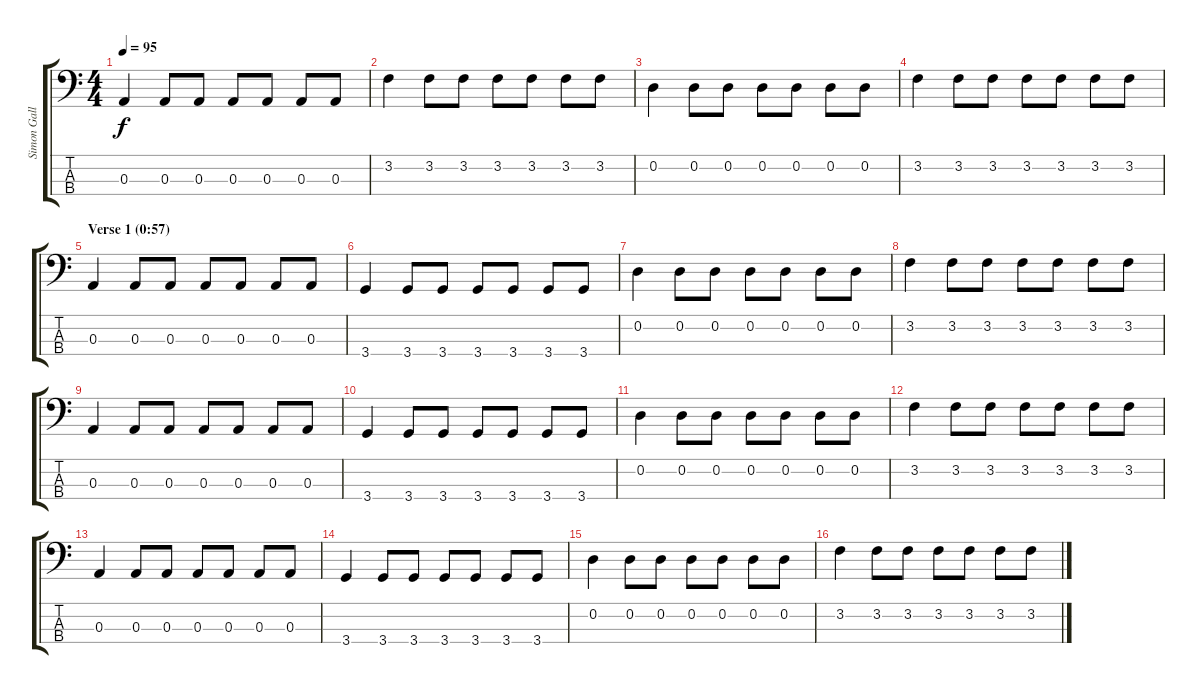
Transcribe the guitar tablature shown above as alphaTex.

\track ("Simon Gallup (bass)" "Simon Gall") {instrument electricbasspick}
\staff {score tabs}
\tuning (G2 D2 A1 E1) {hide}
\ts (4 4)
\tempo 95
\clef f4
\ks c
0.3.4{dy f} 0.3.8 0.3.8 0.3.8 0.3.8 0.3.8 0.3.8 |
3.2.4 3.2.8 3.2.8 3.2.8 3.2.8 3.2.8 3.2.8 |
0.2.4 0.2.8 0.2.8 0.2.8 0.2.8 0.2.8 0.2.8 |
3.2.4 3.2.8 3.2.8 3.2.8 3.2.8 3.2.8 3.2.8 |
\section ("" "Verse 1 (0:57)")
0.3.4 0.3.8 0.3.8 0.3.8 0.3.8 0.3.8 0.3.8 |
3.4.4 3.4.8 3.4.8 3.4.8 3.4.8 3.4.8 3.4.8 |
0.2.4 0.2.8 0.2.8 0.2.8 0.2.8 0.2.8 0.2.8 |
3.2.4 3.2.8 3.2.8 3.2.8 3.2.8 3.2.8 3.2.8 |
0.3.4 0.3.8 0.3.8 0.3.8 0.3.8 0.3.8 0.3.8 |
3.4.4 3.4.8 3.4.8 3.4.8 3.4.8 3.4.8 3.4.8 |
0.2.4 0.2.8 0.2.8 0.2.8 0.2.8 0.2.8 0.2.8 |
3.2.4 3.2.8 3.2.8 3.2.8 3.2.8 3.2.8 3.2.8 |
0.3.4 0.3.8 0.3.8 0.3.8 0.3.8 0.3.8 0.3.8 |
3.4.4 3.4.8 3.4.8 3.4.8 3.4.8 3.4.8 3.4.8 |
0.2.4 0.2.8 0.2.8 0.2.8 0.2.8 0.2.8 0.2.8 |
3.2.4 3.2.8 3.2.8 3.2.8 3.2.8 3.2.8 3.2.8
